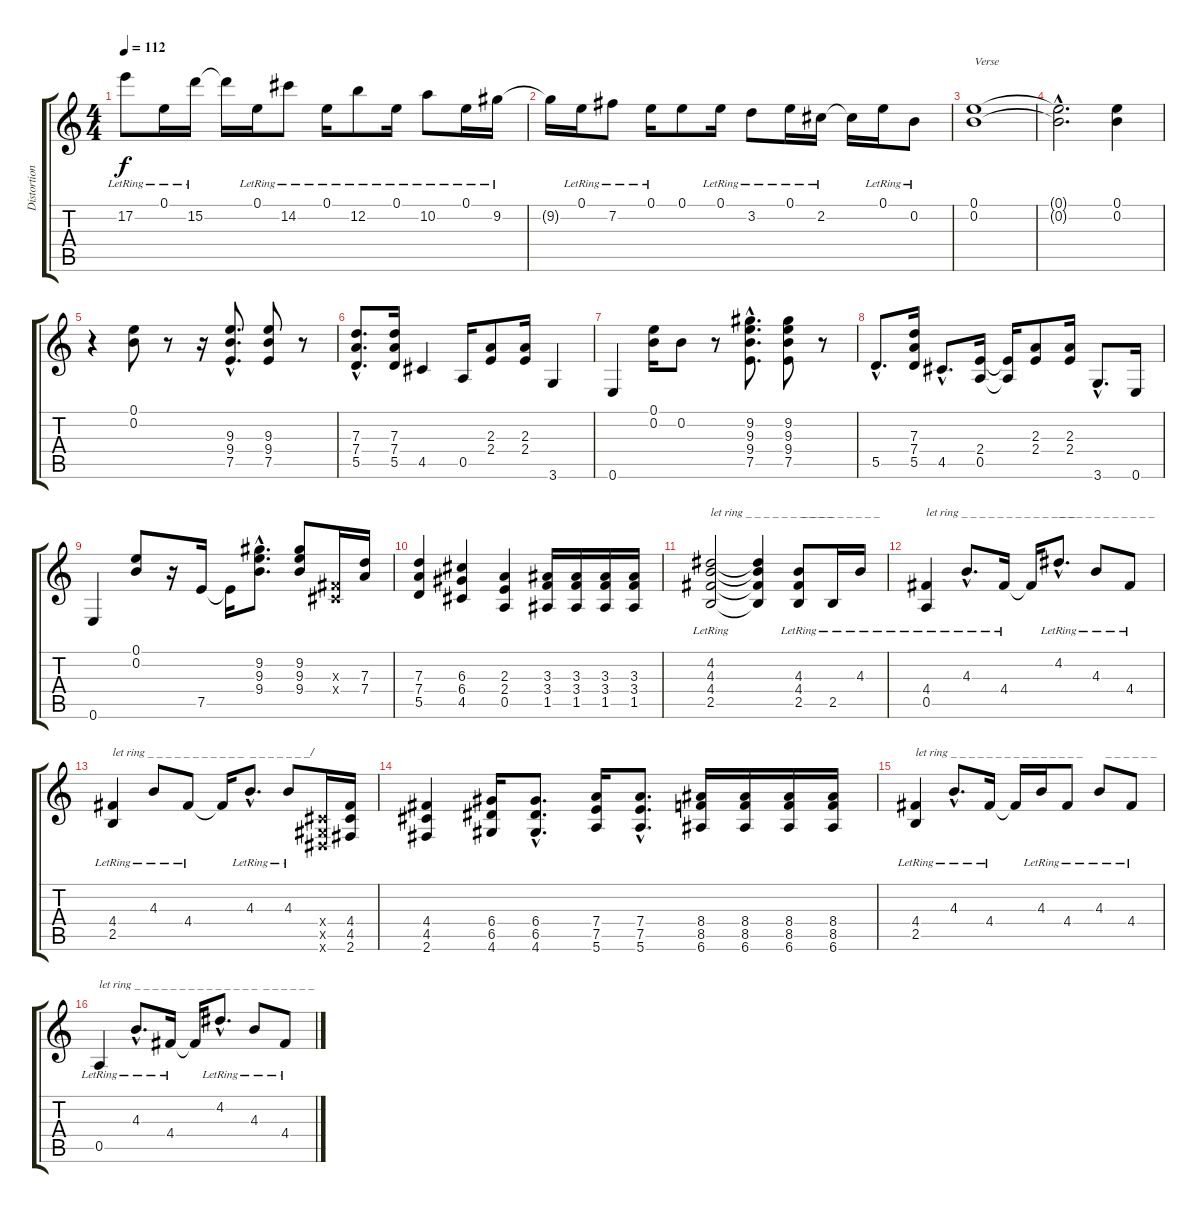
\track ("Distortion Guitar" "Distortion") {instrument overdrivenguitar}
\staff {score tabs}
\tuning (E4 B3 G3 D3 A2 E2) {hide}
\ts (4 4)
\tempo 112
\clef g2
\ks c
17.2{lr}.8{dy f} 0.1{lr}.16 15.2{lr}.16 15.2{t}.16 0.1{lr}.16 14.2{lr}.8 0.1{lr}.16 12.2{lr}.8 0.1{lr}.16 10.2{lr}.8 0.1{lr}.16 9.2{lr}.16 |
9.2{t}.16 0.1{lr}.16 7.2{lr}.8 0.1{lr}.16 0.1.8 0.1{lr}.16 3.2{lr}.8 0.1{lr}.16 2.2{lr}.16 2.2{t}.16 0.1{lr}.16 0.2{lr}.8 |
(0.1 0.2).1{txt "Verse"} |
(0.1{hac t} 0.2{hac t}).2{d} (0.1 0.2).4 |
r.4 (0.1 0.2).8 r.8 r.16 (9.3{hac} 9.4{hac} 7.5{hac}).8{d} (9.3 9.4 7.5).8 r.8 |
(7.3{hac} 7.4{hac} 5.5{hac}).8{d} (7.3 7.4 5.5).16 4.5.4 0.5.16 (2.3 2.4).8 (2.3 2.4).16 3.6.4 |
0.6.4 (0.1 0.2).16 0.2.8 r.8 (9.2{hac} 9.3{hac} 9.4{hac} 7.5{hac}).8{d} (9.2 9.3 9.4 7.5).8 r.8 |
5.5{hac}.8{d} (7.3 7.4 5.5).16 4.5{hac}.8{d} (2.4 0.5).16 (2.4{t} 0.5{t}).16 (2.3 2.4).8 (2.3 2.4).16 3.6{hac}.8{d} 0.6.16 |
0.6.4 (0.1 0.2).8 r.16 7.5.16 7.5{t}.16 (9.2{hac} 9.3{hac} 9.4{hac}).8{d} (9.2 9.3 9.4).8 (-1.3{x} -1.4{x}).16 (7.3 7.4).16 |
(7.3 7.4 5.5).4 (6.3 6.4 4.5).4 (2.3 2.4 0.5).4 (3.3 3.4 1.5).16 (3.3 3.4 1.5).16 (3.3 3.4 1.5).16 (3.3 3.4 1.5).16 |
(4.2{lr} 4.3{lr} 4.4{lr} 2.5{lr}).2{txt "let ring _ _ _ _ _ _ _ _ _ _"} (4.2{t} 4.3{t} 4.4{t} 2.5{t}).4 (4.3{lr} 4.4{lr} 2.5{lr}).8{txt " _ _ _ _ _ _ _ _ _"} 2.5{lr}.16 4.3{lr}.16 |
(4.4{lr} 0.5{lr}).4{txt "let ring _ _ _ _ _ _ _ _ _ _ _ _ _"} 4.3{hac lr}.8{d} 4.4{lr}.16 4.4{t}.16 4.2{hac lr}.8{d txt "_ _ _ _ _ _ _ _ _ _ _"} 4.3{lr}.8 4.4{lr}.8 |
(4.4{lr} 2.5{lr}).4{txt "let ring _ _ _ _ _ _ _ _ _ _ _"} 4.3{lr}.8 4.4{lr}.8 4.4{t}.16 4.3{hac lr}.8{d txt "_ _ _ _ _ _ _/"} 4.3{lr}.8 (-1.4{x} -1.5{x} -1.6{x}).16 (4.4 4.5 2.6).16 |
(4.4 4.5 2.6).4 (6.4 6.5 4.6).16 (6.4{hac} 6.5{hac} 4.6{hac}).8{d} (7.4 7.5 5.6).16 (7.4{hac} 7.5{hac} 5.6{hac}).8{d} (8.4 8.5 6.6).16 (8.4 8.5 6.6).16 (8.4 8.5 6.6).16 (8.4 8.5 6.6).16 |
(4.4{lr} 2.5{lr}).4{txt "let ring _ _ _ _ _ _ _ _ _ _ _ _ _ _ _"} 4.3{hac lr}.8{d} 4.4{lr}.16 4.4{t}.16 4.3{lr}.16 4.4{lr}.8 4.3{lr}.8{txt "  _ _ _ _ _ _"} 4.4{lr}.8 |
0.5{lr}.4{txt "let ring _ _ _ _ _ _ _ _ _ _ _ _ _ _"} 4.3{hac lr}.8{d} 4.4{lr}.16 4.4{t}.16 4.2{hac lr}.8{d} 4.3{lr}.8{txt "   _ _ _ _ _ _"} 4.4{lr}.8
